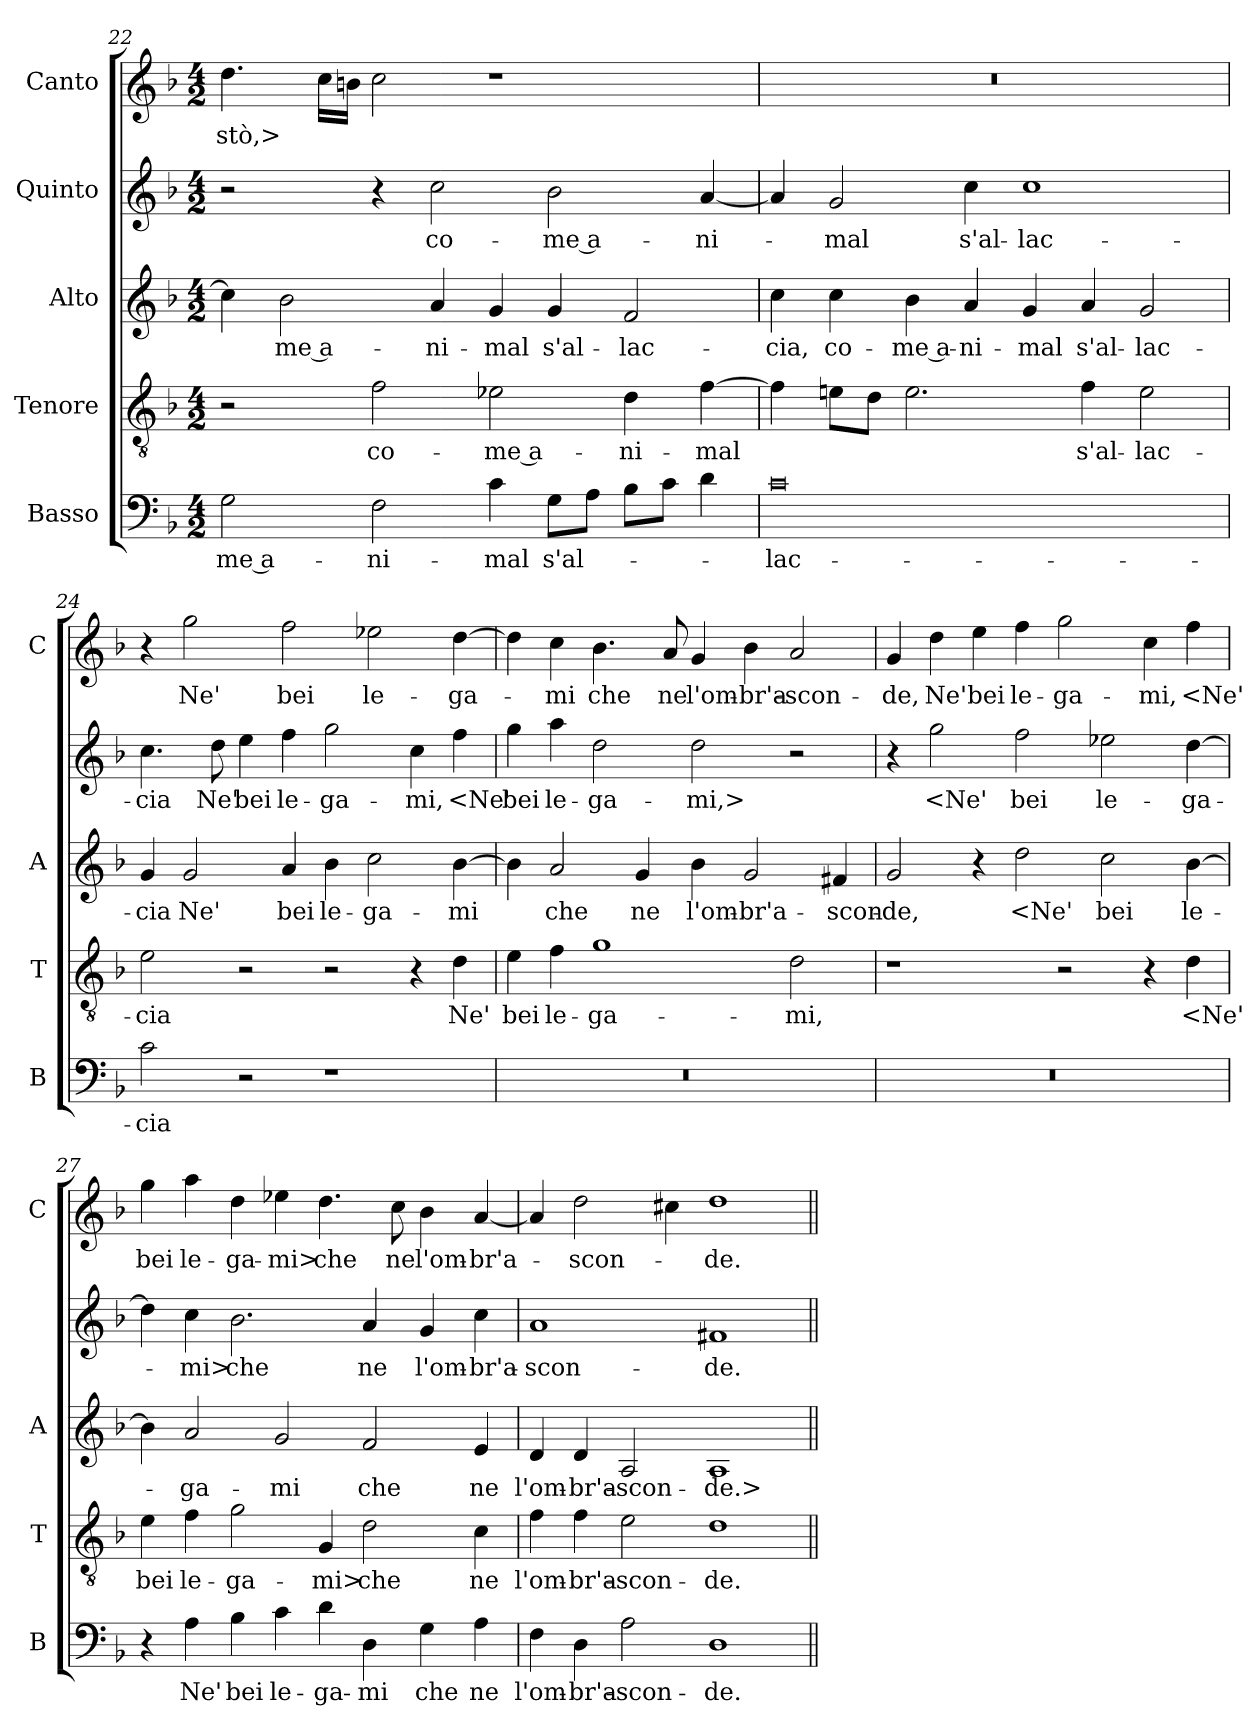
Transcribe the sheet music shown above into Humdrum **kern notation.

**kern	**text	**kern	**text	**kern	**text	**kern	**text	**kern	**text
*part5	*part5	*part4	*part4	*part3	*part3	*part2	*part2	*part1	*part1
*staff5	*staff5	*staff4	*staff4	*staff3	*staff3	*staff2	*staff2	*staff1	*staff1
*I"Basso	*	*I"Tenore	*	*I"Alto	*	*I"Quinto	*	*I"Canto	*
*I'B	*	*I'T	*	*I'A	*	*	*	*I'C	*
*clefF4	*	*clefGv2	*	*clefG2	*	*clefG2	*	*clefG2	*
*k[b-]	*	*k[b-]	*	*k[b-]	*	*k[b-]	*	*k[b-]	*
*F:	*	*F:	*	*F:	*	*F:	*	*F:	*
*M4/2	*	*M4/2	*	*M4/2	*	*M4/2	*	*M4/2	*
=22	=22	=22	=22	=22	=22	=22	=22	=22	=22
2G	-me a-	2r	.	4cc]	.	2r	.	4.dd	-stò,>
.	.	.	.	2b-	-me a-	.	.	.	.
.	.	.	.	.	.	.	.	16ccLL	.
.	.	.	.	.	.	.	.	16bnJJ	.
2F	-ni-	2f	co-	.	.	4r	.	2cc	.
.	.	.	.	4a	-ni-	2cc	co-	.	.
4c	-mal	2e-X	-me a-	4g	-mal	.	.	1r	.
8GL	s'al-	.	.	4g	s'al-	2b-	-me a-	.	.
8AJ	.	.	.	.	.	.	.	.	.
8B-L	.	4d	-ni-	2f	-lac-	.	.	.	.
8cJ	.	.	.	.	.	.	.	.	.
4d	.	[4f	-mal	.	.	[4a	-ni-	.	.
=23	=23	=23	=23	=23	=23	=23	=23	=23	=23
0c	-lac-	4f]	.	4cc	-cia,	4a]	.	0r	.
.	.	8enL	.	4cc	co-	2g	-mal	.	.
.	.	8dJ	.	.	.	.	.	.	.
.	.	2.e	.	4b-	-me a-	.	.	.	.
.	.	.	.	4a	-ni-	4cc	s'al-	.	.
.	.	.	.	4g	-mal	1cc	-lac-	.	.
.	.	4f	s'al-	4a	s'al-	.	.	.	.
.	.	2e	-lac-	2g	-lac-	.	.	.	.
=24	=24	=24	=24	=24	=24	=24	=24	=24	=24
2c	-cia	2e	-cia	4g	-cia	4.cc	-cia	4r	.
.	.	.	.	2g	Ne'	.	.	2gg	Ne'
.	.	.	.	.	.	8dd	Ne'	.	.
2r	.	2r	.	.	.	4ee	bei	.	.
.	.	.	.	4a	bei	4ff	le-	2ff	bei
1r	.	2r	.	4b-	le-	2gg	-ga-	.	.
.	.	.	.	2cc	-ga-	.	.	2ee-X	le-
.	.	4r	.	.	.	4cc	-mi,	.	.
.	.	4d	Ne'	[4b-	-mi	4ff	<Ne'	[4dd	-ga-
=25	=25	=25	=25	=25	=25	=25	=25	=25	=25
0r	.	4e	bei	4b-]	.	4gg	bei	4dd]	.
.	.	4f	le-	2a	che	4aa	le-	4cc	-mi
.	.	1g	-ga-	.	.	2dd	-ga-	4.b-	che
.	.	.	.	4g	ne	.	.	.	.
.	.	.	.	.	.	.	.	8a	ne
.	.	.	.	4b-	l'om-	2dd	-mi,>	4g	l'om-
.	.	.	.	2g	-br'a-	.	.	4b-	-br'a-
.	.	2d	-mi,	.	.	2r	.	2a	-scon-
.	.	.	.	4f#X	-scon-	.	.	.	.
=26	=26	=26	=26	=26	=26	=26	=26	=26	=26
0r	.	1r	.	2g	-de,	4r	.	4g	-de,
.	.	.	.	.	.	2gg	<Ne'	4dd	Ne'
.	.	.	.	4r	.	.	.	4ee	bei
.	.	.	.	2dd	<Ne'	2ff	bei	4ff	le-
.	.	2r	.	.	.	.	.	2gg	-ga-
.	.	.	.	2cc	bei	2ee-X	le-	.	.
.	.	4r	.	.	.	.	.	4cc	-mi,
.	.	4d	<Ne'	[4b-	le-	[4dd	-ga-	4ff	<Ne'
=27	=27	=27	=27	=27	=27	=27	=27	=27	=27
4r	.	4e	bei	4b-]	.	4dd]	.	4gg	bei
4A	Ne'	4f	le-	2a	-ga-	4cc	-mi>	4aa	le-
4B-	bei	2g	-ga-	.	.	2.b-	che	4dd	-ga-
4c	le-	.	.	2g	-mi	.	.	4ee-X	-mi>
4d	-ga-	4G	-mi>	.	.	.	.	4.dd	che
4D	-mi	2d	che	2f	che	4a	ne	.	.
.	.	.	.	.	.	.	.	8cc	ne
4G	che	.	.	.	.	4g	l'om-	4b-	l'om-
4A	ne	4c	ne	4e	ne	4cc	-br'a-	[4a	-br'a-
=28	=28	=28	=28	=28	=28	=28	=28	=28	=28
4F	l'om-	4f	l'om-	4d	l'om-	1a	-scon-	4a]	.
4D	-br'a-	4f	-br'a-	4d	-br'a-	.	.	2dd	-scon-
2A	-scon-	2e	-scon-	2A	-scon-	.	.	.	.
.	.	.	.	.	.	.	.	4cc#X	.
1D	-de.	1d	-de.	1A	-de.>	1f#X	-de.	1dd	-de.
=||	=||	=||	=||	=||	=||	=||	=||	=||	=||
*-	*-	*-	*-	*-	*-	*-	*-	*-	*-
